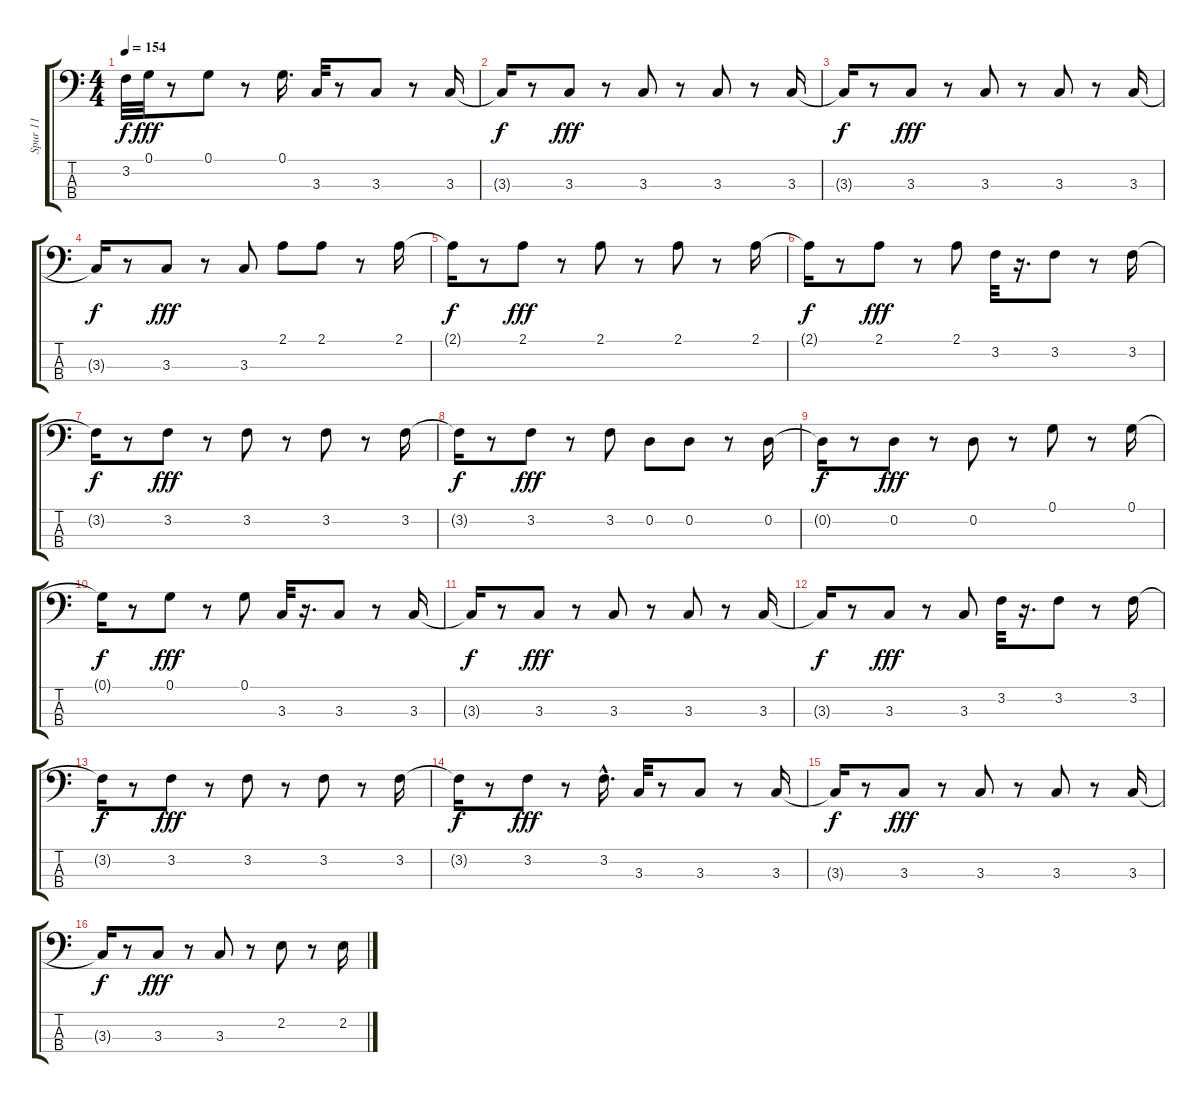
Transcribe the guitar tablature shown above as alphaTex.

\track ("Spur 11" "Spur 11") {instrument synthbass2}
\staff {score tabs}
\tuning (G2 D2 A1 E1) {hide}
\ts (4 4)
\tempo 154
\clef f4
\ks c
3.2{t}.32{dy f} 0.1.32{dy fff} r.8 0.1.8 r.8 0.1.16{d} 3.3.32 r.8 3.3.8 r.8 3.3.16 |
3.3{t}.16{dy f} r.8 3.3.8{dy fff} r.8 3.3.8 r.8 3.3.8 r.8 3.3.16 |
3.3{t}.16{dy f} r.8 3.3.8{dy fff} r.8 3.3.8 r.8 3.3.8 r.8 3.3.16 |
3.3{t}.16{dy f} r.8 3.3.8{dy fff} r.8 3.3.8 2.1.8 2.1.8 r.8 2.1.16 |
2.1{t}.16{dy f} r.8 2.1.8{dy fff} r.8 2.1.8 r.8 2.1.8 r.8 2.1.16 |
2.1{t}.16{dy f} r.8 2.1.8{dy fff} r.8 2.1.8 3.2.32 r.16{d} 3.2.8 r.8 3.2.16 |
3.2{t}.16{dy f} r.8 3.2.8{dy fff} r.8 3.2.8 r.8 3.2.8 r.8 3.2.16 |
3.2{t}.16{dy f} r.8 3.2.8{dy fff} r.8 3.2.8 0.2.8 0.2.8 r.8 0.2.16 |
0.2{t}.16{dy f} r.8 0.2.8{dy fff} r.8 0.2.8 r.8 0.1.8 r.8 0.1.16 |
0.1{t}.16{dy f} r.8 0.1.8{dy fff} r.8 0.1.8 3.3.32 r.16{d} 3.3.8 r.8 3.3.16 |
3.3{t}.16{dy f} r.8 3.3.8{dy fff} r.8 3.3.8 r.8 3.3.8 r.8 3.3.16 |
3.3{t}.16{dy f} r.8 3.3.8{dy fff} r.8 3.3.8 3.2.32 r.16{d} 3.2.8 r.8 3.2.16 |
3.2{t}.16{dy f} r.8 3.2.8{dy fff} r.8 3.2.8 r.8 3.2.8 r.8 3.2.16 |
3.2{t}.16{dy f} r.8 3.2.8{dy fff} r.8 3.2{hac}.16{d} 3.3.32 r.8 3.3.8 r.8 3.3.16 |
3.3{t}.16{dy f} r.8 3.3.8{dy fff} r.8 3.3.8 r.8 3.3.8 r.8 3.3.16 |
3.3{t}.16{dy f} r.8 3.3.8{dy fff} r.8 3.3.8 r.8 2.2.8 r.8 2.2.16
